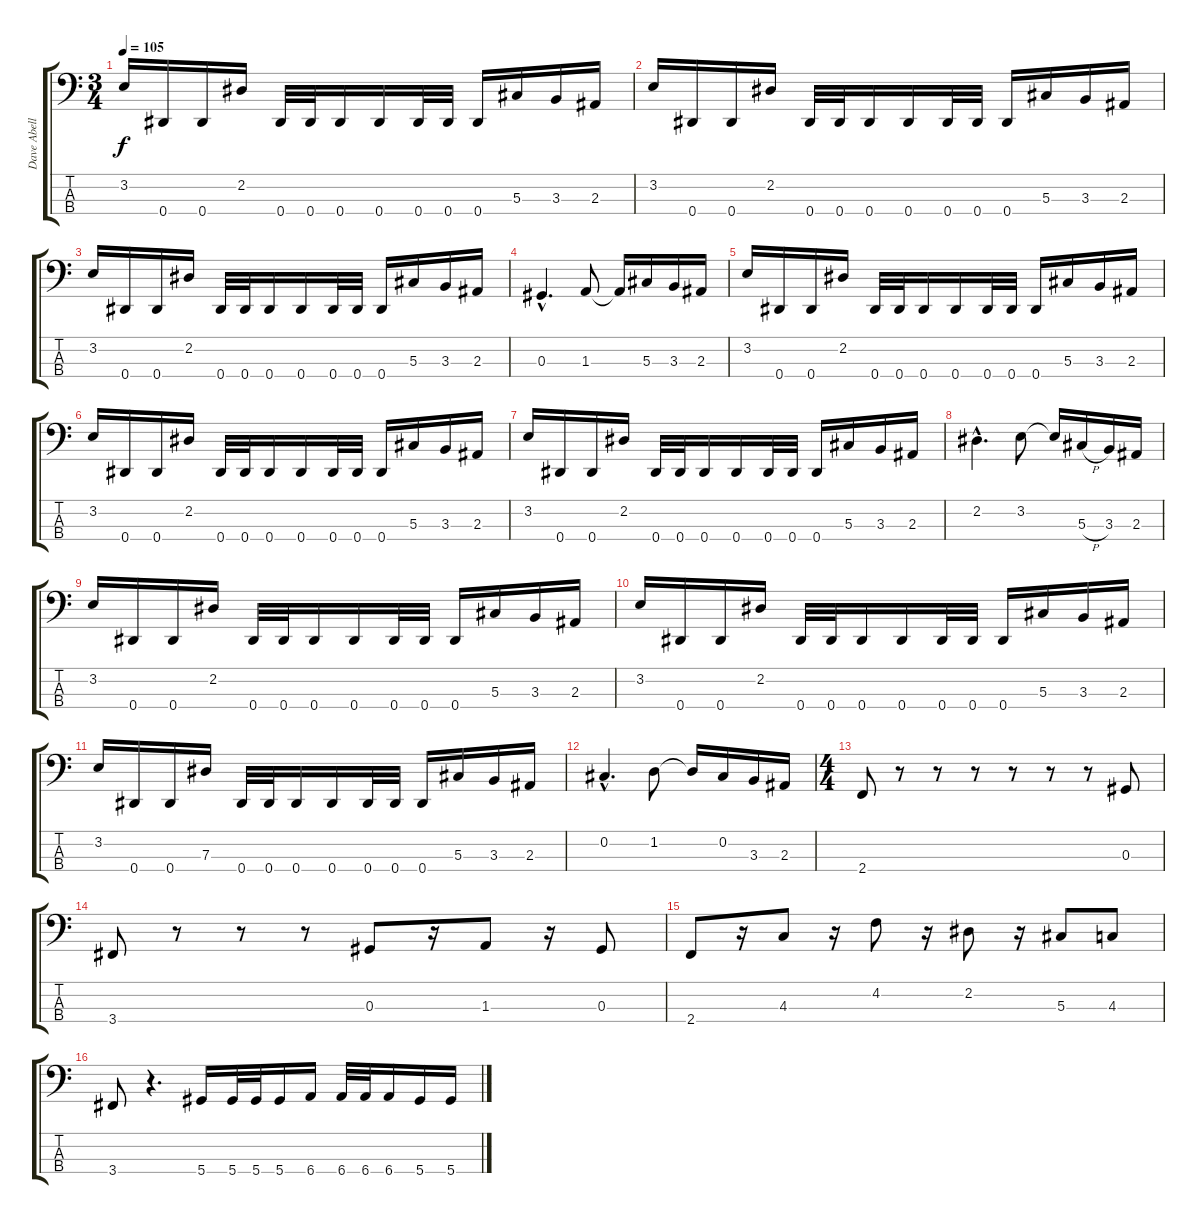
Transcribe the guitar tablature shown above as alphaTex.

\track ("Dave Abell" "Dave Abell") {instrument electricbassfinger}
\staff {score tabs}
\tuning (Gb2 Db2 Ab1 Eb1) {hide}
\ts (3 4)
\tempo 105
\clef f4
\ks c
3.2.16{dy f} 0.4.16 0.4.16 2.2.16 0.4.32 0.4.32 0.4.16 0.4.16 0.4.32 0.4.32 0.4.16 5.3.16 3.3.16 2.3.16 |
3.2.16 0.4.16 0.4.16 2.2.16 0.4.32 0.4.32 0.4.16 0.4.16 0.4.32 0.4.32 0.4.16 5.3.16 3.3.16 2.3.16 |
3.2.16 0.4.16 0.4.16 2.2.16 0.4.32 0.4.32 0.4.16 0.4.16 0.4.32 0.4.32 0.4.16 5.3.16 3.3.16 2.3.16 |
0.3{hac}.4{d} 1.3.8 1.3{t}.16 5.3.16 3.3.16 2.3.16 |
3.2.16 0.4.16 0.4.16 2.2.16 0.4.32 0.4.32 0.4.16 0.4.16 0.4.32 0.4.32 0.4.16 5.3.16 3.3.16 2.3.16 |
3.2.16 0.4.16 0.4.16 2.2.16 0.4.32 0.4.32 0.4.16 0.4.16 0.4.32 0.4.32 0.4.16 5.3.16 3.3.16 2.3.16 |
3.2.16 0.4.16 0.4.16 2.2.16 0.4.32 0.4.32 0.4.16 0.4.16 0.4.32 0.4.32 0.4.16 5.3.16 3.3.16 2.3.16 |
2.2{hac}.4{d} 3.2.8 3.2{t}.16 5.3{h}.16 3.3.16 2.3.16 |
3.2.16 0.4.16 0.4.16 2.2.16 0.4.32 0.4.32 0.4.16 0.4.16 0.4.32 0.4.32 0.4.16 5.3.16 3.3.16 2.3.16 |
3.2.16 0.4.16 0.4.16 2.2.16 0.4.32 0.4.32 0.4.16 0.4.16 0.4.32 0.4.32 0.4.16 5.3.16 3.3.16 2.3.16 |
3.2.16 0.4.16 0.4.16 7.3.16 0.4.32 0.4.32 0.4.16 0.4.16 0.4.32 0.4.32 0.4.16 5.3.16 3.3.16 2.3.16 |
0.2{hac}.4{d} 1.2.8 1.2{t}.16 0.2.16 3.3.16 2.3.16 |
\ts (4 4)
2.4.8 r.8 r.8 r.8 r.8 r.8 r.8 0.3.8 |
3.4.8 r.8 r.8 r.8 0.3.8 r.16 1.3.8 r.16 0.3.8 |
2.4.8 r.16 4.3.8 r.16 4.2.8 r.16 2.2.8 r.16 5.3.8 4.3.8 |
3.4.8 r.4{d} 5.4.16 5.4.32 5.4.32 5.4.16 6.4.16 6.4.32 6.4.32 6.4.16 5.4.16 5.4.16
